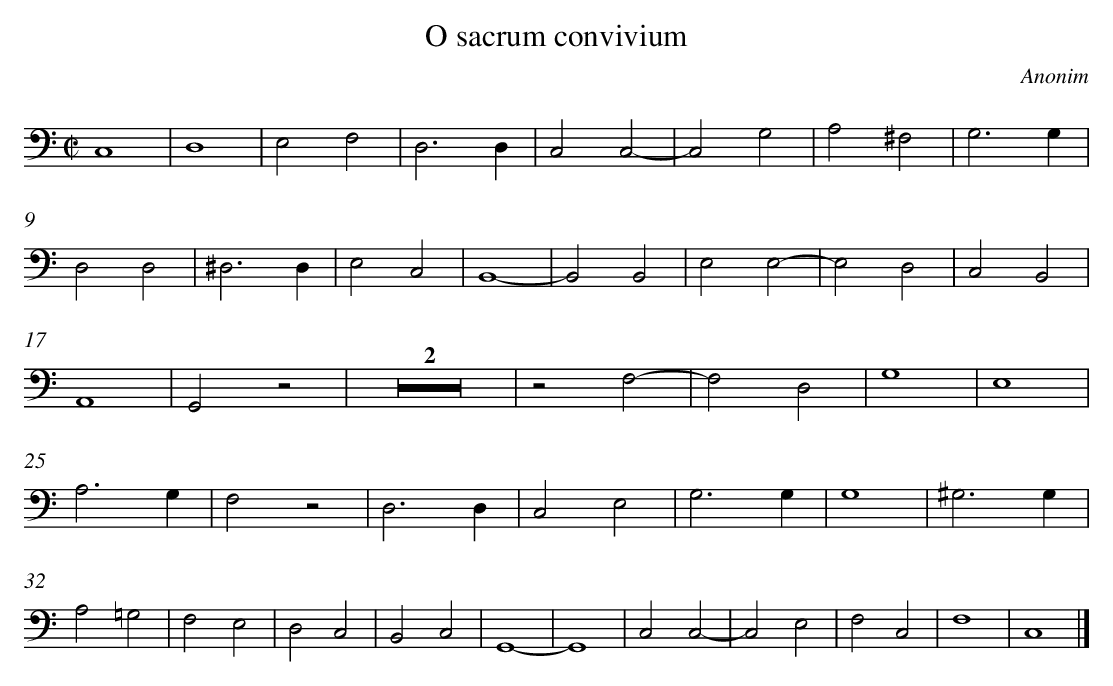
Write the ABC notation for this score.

X:1
T: O sacrum convivium
C: Anonim
L: 1/4
M: C|
K: C clef=bass
C,4 |
D,4 |
E,2F,2 |
D,3D, |
C,2C,2- |
C,2G,2 |
A,2^F,2 |
G,3G, |
D,2D,2 |
^D,3D, |
E,2C,2 |
B,,4- |
B,,2B,,2 |
E,2E,2- |
E,2D,2 |
C,2B,,2 |
A,,4 |
G,,2z2 |
Z2 |
z2F,2- |
F,2D,2 |
G,4 |
E,4 |
A,3G, |
F,2z2 |
D,3D, |
C,2E,2 |
G,3G, |
G,4 |
^G,3G, |
A,2=G,2 |
F,2E,2 |
D,2C,2 |
B,,2C,2 |
G,,4- |
G,,4 |
C,2C,2- |
C,2E,2 |
F,2C,2 |
F,4 |
C,4 |]
